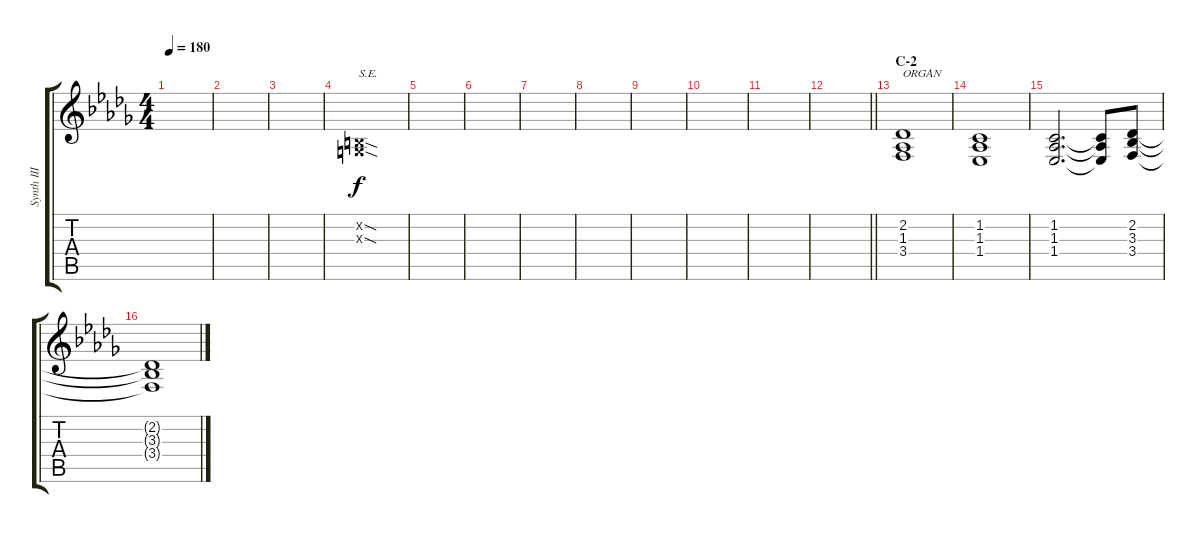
\track ("Synth III (Kotobuki Tsumugi)" "Synth III ") {instrument drawbarorgan}
\staff {score tabs}
\tuning (E4 B3 G3 D3 A2 E2) {hide}
\ts (4 4)
\tempo 180
\clef g2
\ks db
|
|
|
(0.2{sod x} 0.3{sod x}).1{txt "S.E."} |
|
|
|
|
|
|
|
\barLineRight lightlight
|
\section ("" "C-2")
(2.2 1.3 3.4).1{txt "ORGAN"} |
(1.2 1.3 1.4).1 |
(1.2 1.3 1.4).2{d} (1.2{t} 1.3{t} 1.4{t}).8 (2.2 3.3 3.4).8 |
(2.2{t} 3.3{t} 3.4{t}).1
